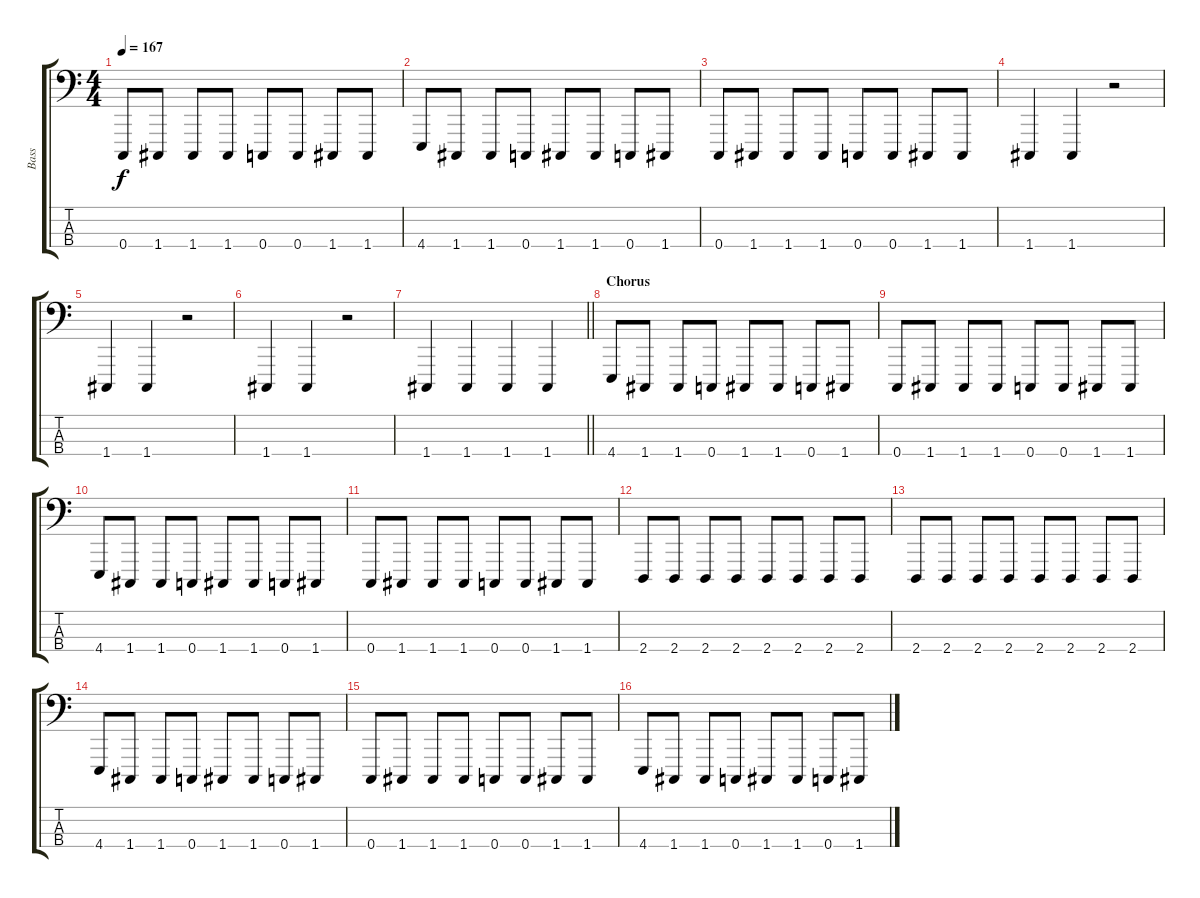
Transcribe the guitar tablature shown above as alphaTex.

\track ("Bass" "Bass") {instrument lead8bassandlead}
\staff {score tabs}
\tuning (F2 C2 G1 C1) {hide}
\ts (4 4)
\tempo 167
\clef f4
\ks c
0.4.8{dy f} 1.4.8 1.4.8 1.4.8 0.4.8 0.4.8 1.4.8 1.4.8 |
4.4.8 1.4.8 1.4.8 0.4.8 1.4.8 1.4.8 0.4.8 1.4.8 |
0.4.8 1.4.8 1.4.8 1.4.8 0.4.8 0.4.8 1.4.8 1.4.8 |
1.4.4 1.4.4 r.2 |
1.4.4 1.4.4 r.2 |
1.4.4 1.4.4 r.2 |
\barLineRight lightlight
1.4.4 1.4.4 1.4.4 1.4.4 |
\section ("" "Chorus")
4.4.8 1.4.8 1.4.8 0.4.8 1.4.8 1.4.8 0.4.8 1.4.8 |
0.4.8 1.4.8 1.4.8 1.4.8 0.4.8 0.4.8 1.4.8 1.4.8 |
4.4.8 1.4.8 1.4.8 0.4.8 1.4.8 1.4.8 0.4.8 1.4.8 |
0.4.8 1.4.8 1.4.8 1.4.8 0.4.8 0.4.8 1.4.8 1.4.8 |
2.4.8 2.4.8 2.4.8 2.4.8 2.4.8 2.4.8 2.4.8 2.4.8 |
2.4.8 2.4.8 2.4.8 2.4.8 2.4.8 2.4.8 2.4.8 2.4.8 |
4.4.8 1.4.8 1.4.8 0.4.8 1.4.8 1.4.8 0.4.8 1.4.8 |
0.4.8 1.4.8 1.4.8 1.4.8 0.4.8 0.4.8 1.4.8 1.4.8 |
4.4.8 1.4.8 1.4.8 0.4.8 1.4.8 1.4.8 0.4.8 1.4.8
